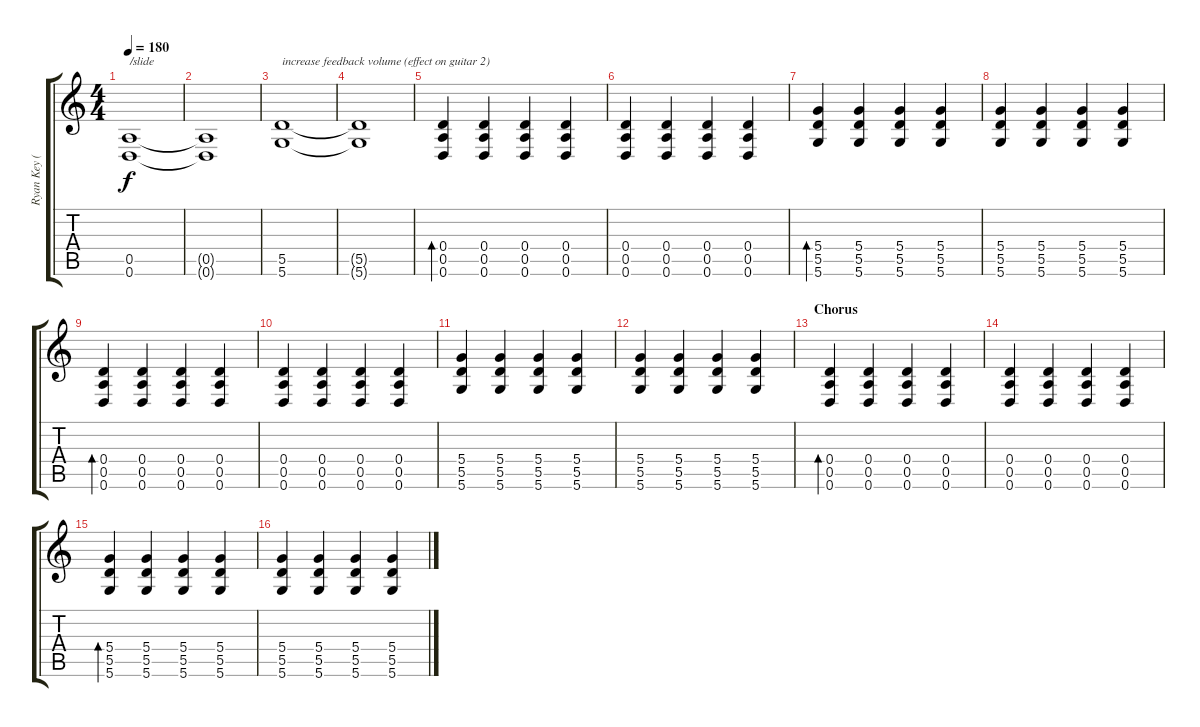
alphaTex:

\track ("Ryan Key (Guitar 1)" "Ryan Key (") {instrument acousticguitarsteel}
\staff {score tabs}
\tuning (E4 B3 G3 D3 A2 D2) {hide}
\ts (4 4)
\tempo 180
\clef g2
\ks c
(0.5 0.6).1{txt "/slide" dy f} |
(0.5{t} 0.6{t}).1 |
(5.5 5.6).1{txt "increase feedback volume (effect on guitar 2)"} |
(5.5{t} 5.6{t}).1 |
(0.4 0.5 0.6).4{bd 120 instrument distortionguitar} (0.4 0.5 0.6).4 (0.4 0.5 0.6).4 (0.4 0.5 0.6).4 |
(0.4 0.5 0.6).4 (0.4 0.5 0.6).4 (0.4 0.5 0.6).4 (0.4 0.5 0.6).4 |
(5.4 5.5 5.6).4{bd 120} (5.4 5.5 5.6).4 (5.4 5.5 5.6).4 (5.4 5.5 5.6).4 |
(5.4 5.5 5.6).4 (5.4 5.5 5.6).4 (5.4 5.5 5.6).4 (5.4 5.5 5.6).4 |
(0.4 0.5 0.6).4{bd 120} (0.4 0.5 0.6).4 (0.4 0.5 0.6).4 (0.4 0.5 0.6).4 |
(0.4 0.5 0.6).4 (0.4 0.5 0.6).4 (0.4 0.5 0.6).4 (0.4 0.5 0.6).4 |
(5.4 5.5 5.6).4 (5.4 5.5 5.6).4 (5.4 5.5 5.6).4 (5.4 5.5 5.6).4 |
(5.4 5.5 5.6).4 (5.4 5.5 5.6).4 (5.4 5.5 5.6).4 (5.4 5.5 5.6).4 |
\section ("" "Chorus")
(0.4 0.5 0.6).4{bd 120 instrument distortionguitar} (0.4 0.5 0.6).4 (0.4 0.5 0.6).4 (0.4 0.5 0.6).4 |
(0.4 0.5 0.6).4 (0.4 0.5 0.6).4 (0.4 0.5 0.6).4 (0.4 0.5 0.6).4 |
(5.4 5.5 5.6).4{bd 120} (5.4 5.5 5.6).4 (5.4 5.5 5.6).4 (5.4 5.5 5.6).4 |
(5.4 5.5 5.6).4 (5.4 5.5 5.6).4 (5.4 5.5 5.6).4 (5.4 5.5 5.6).4
